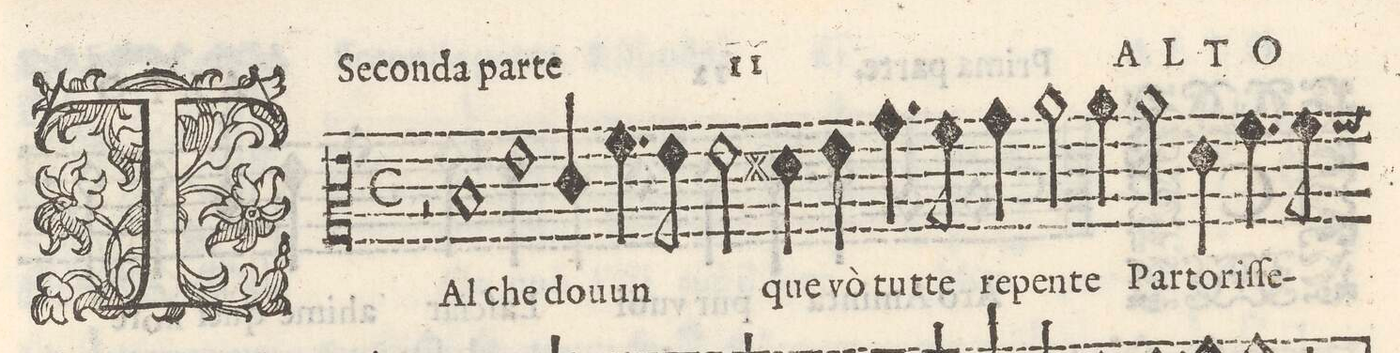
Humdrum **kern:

**kern	**text
*I"ALTO	*
*clefC2	*
*k[]	*
*M2/1	*
2r	.
1d	TAl
1g\	che
=2-	=2-
4e/	dou-
4.a\	-un
8g\	.
2g\	.
4f#X\	que
=3-	=3-
4g\	vò
4.b\	tut-
8a\	-te
4b\	re-
2cc\	-pen-
4cc\	-te
2cc\	Par-
=4-	=4-
4fny\	-to-
4.a\	-riſ-
8a\	-ſe-
*-	*-
